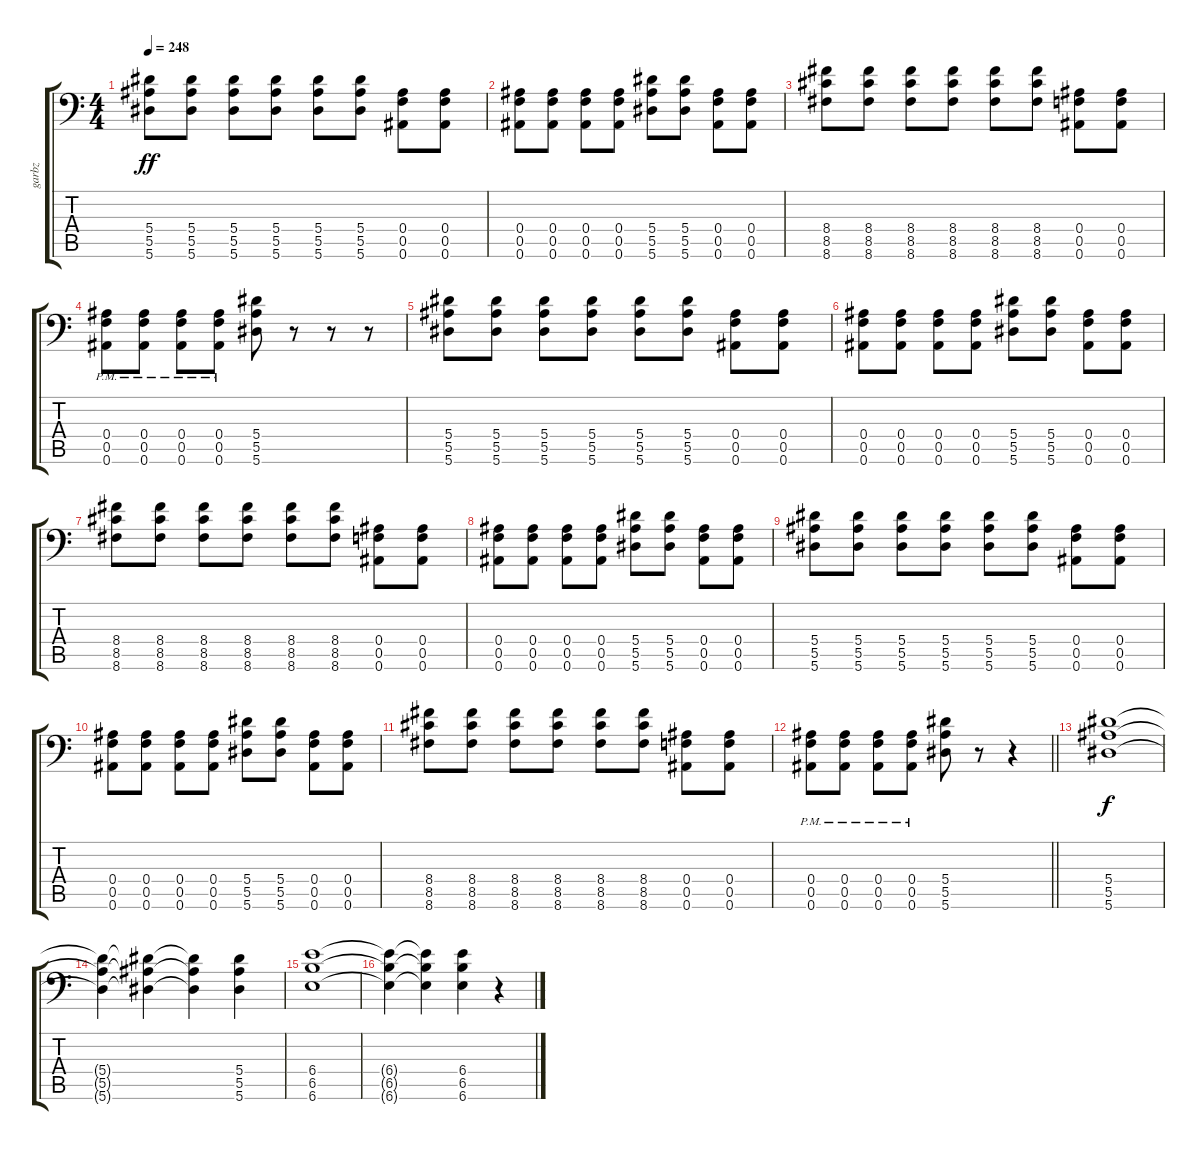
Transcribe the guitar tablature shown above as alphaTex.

\track ("garbz" "garbz") {instrument distortionguitar}
\staff {score tabs}
\tuning (C4 G3 Eb3 Bb2 F2 Bb1) {hide}
\ts (4 4)
\tempo 248
\clef f4
\ks c
(5.4 5.5 5.6).8{dy ff} (5.4 5.5 5.6).8 (5.4 5.5 5.6).8 (5.4 5.5 5.6).8 (5.4 5.5 5.6).8 (5.4 5.5 5.6).8 (0.4 0.5 0.6).8 (0.4 0.5 0.6).8 |
(0.4 0.5 0.6).8 (0.4 0.5 0.6).8 (0.4 0.5 0.6).8 (0.4 0.5 0.6).8 (5.4 5.5 5.6).8 (5.4 5.5 5.6).8 (0.4 0.5 0.6).8 (0.4 0.5 0.6).8 |
(8.4 8.5 8.6).8 (8.4 8.5 8.6).8 (8.4 8.5 8.6).8 (8.4 8.5 8.6).8 (8.4 8.5 8.6).8 (8.4 8.5 8.6).8 (0.4 0.5 0.6).8 (0.4 0.5 0.6).8 |
(0.4{pm} 0.5{pm} 0.6{pm}).8 (0.4{pm} 0.5{pm} 0.6{pm}).8 (0.4{pm} 0.5{pm} 0.6{pm}).8 (0.4{pm} 0.5{pm} 0.6{pm}).8 (5.4 5.5 5.6).8 r.8 r.8 r.8 |
(5.4 5.5 5.6).8 (5.4 5.5 5.6).8 (5.4 5.5 5.6).8 (5.4 5.5 5.6).8 (5.4 5.5 5.6).8 (5.4 5.5 5.6).8 (0.4 0.5 0.6).8 (0.4 0.5 0.6).8 |
(0.4 0.5 0.6).8 (0.4 0.5 0.6).8 (0.4 0.5 0.6).8 (0.4 0.5 0.6).8 (5.4 5.5 5.6).8 (5.4 5.5 5.6).8 (0.4 0.5 0.6).8 (0.4 0.5 0.6).8 |
(8.4 8.5 8.6).8 (8.4 8.5 8.6).8 (8.4 8.5 8.6).8 (8.4 8.5 8.6).8 (8.4 8.5 8.6).8 (8.4 8.5 8.6).8 (0.4 0.5 0.6).8 (0.4 0.5 0.6).8 |
(0.4 0.5 0.6).8 (0.4 0.5 0.6).8 (0.4 0.5 0.6).8 (0.4 0.5 0.6).8 (5.4 5.5 5.6).8 (5.4 5.5 5.6).8 (0.4 0.5 0.6).8 (0.4 0.5 0.6).8 |
(5.4 5.5 5.6).8 (5.4 5.5 5.6).8 (5.4 5.5 5.6).8 (5.4 5.5 5.6).8 (5.4 5.5 5.6).8 (5.4 5.5 5.6).8 (0.4 0.5 0.6).8 (0.4 0.5 0.6).8 |
(0.4 0.5 0.6).8 (0.4 0.5 0.6).8 (0.4 0.5 0.6).8 (0.4 0.5 0.6).8 (5.4 5.5 5.6).8 (5.4 5.5 5.6).8 (0.4 0.5 0.6).8 (0.4 0.5 0.6).8 |
(8.4 8.5 8.6).8 (8.4 8.5 8.6).8 (8.4 8.5 8.6).8 (8.4 8.5 8.6).8 (8.4 8.5 8.6).8 (8.4 8.5 8.6).8 (0.4 0.5 0.6).8 (0.4 0.5 0.6).8 |
\barLineRight lightlight
(0.4{pm} 0.5{pm} 0.6{pm}).8 (0.4{pm} 0.5{pm} 0.6{pm}).8 (0.4{pm} 0.5{pm} 0.6{pm}).8 (0.4{pm} 0.5{pm} 0.6{pm}).8 (5.4 5.5 5.6).8 r.8 r.4 |
(5.4 5.5 5.6).1{dy f} |
(5.4{t} 5.5{t} 5.6{t}).4 (5.4{t} 5.5{t} 5.6{t}).4 (5.4{t} 5.5{t} 5.6{t}).4 (5.4 5.5 5.6).4 |
(6.4 6.5 6.6).1 |
(6.4{t} 6.5{t} 6.6{t}).4 (6.4{t} 6.5{t} 6.6{t}).4 (6.4 6.5 6.6).4 r.4
